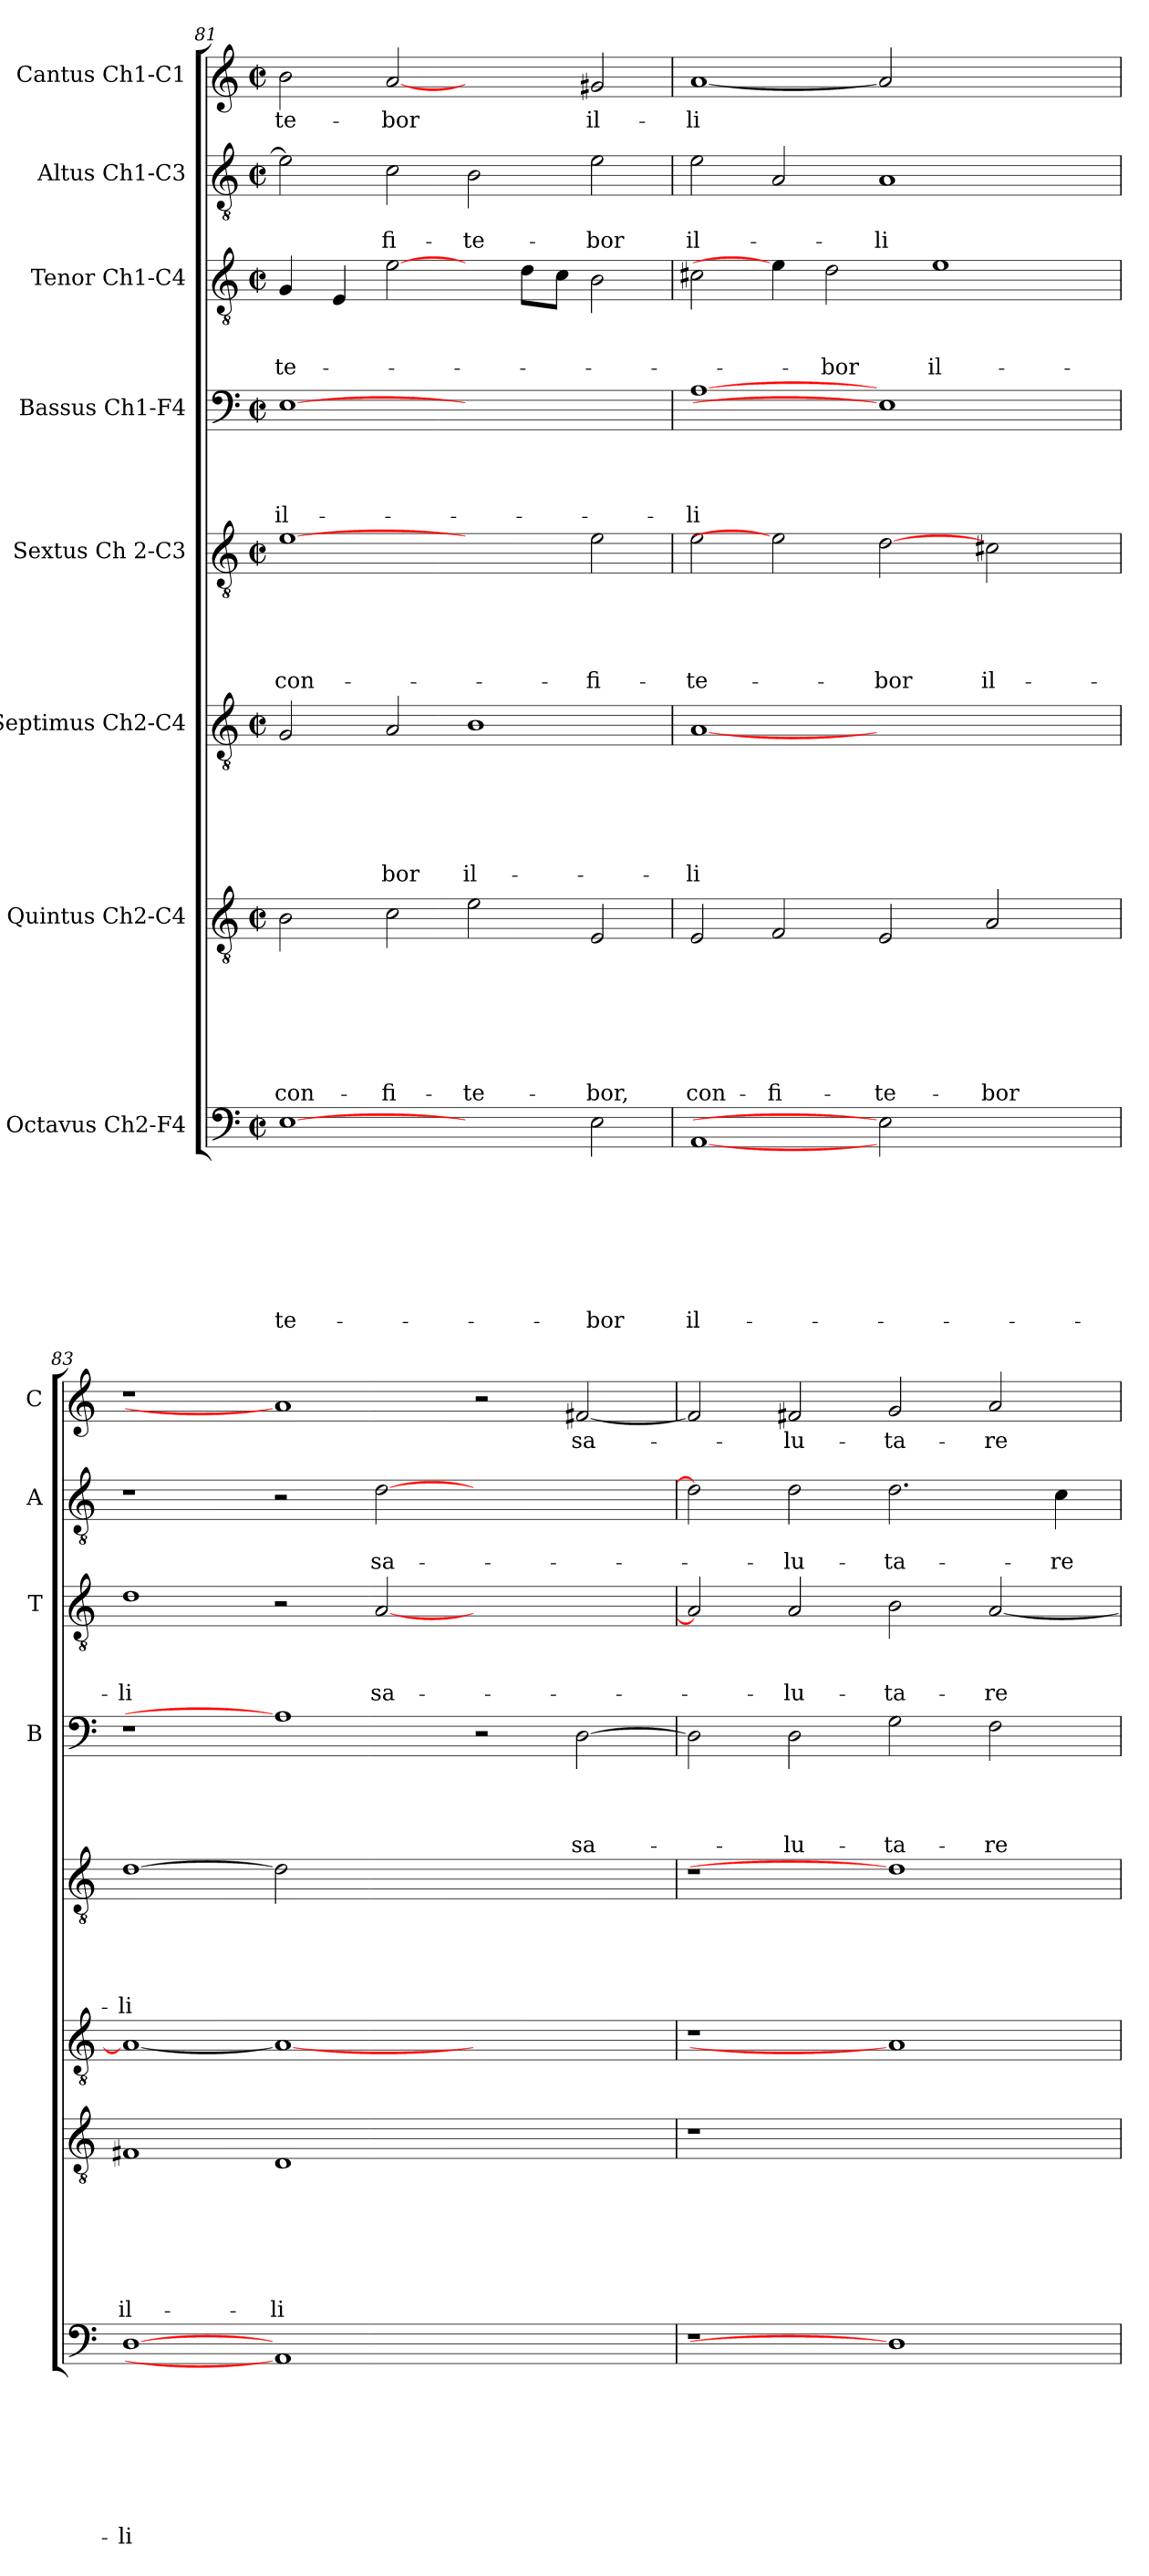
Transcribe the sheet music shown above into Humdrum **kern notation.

**kern	**text	**text	**text	**text	**text	**text	**text	**text	**kern	**text	**text	**text	**text	**text	**text	**text	**kern	**text	**text	**text	**text	**text	**text	**kern	**text	**text	**text	**text	**text	**kern	**text	**text	**text	**text	**kern	**text	**text	**text	**kern	**text	**text	**kern	**text
*part8	*part8	*part8	*part8	*part8	*part8	*part8	*part8	*part8	*part7	*part7	*part7	*part7	*part7	*part7	*part7	*part7	*part6	*part6	*part6	*part6	*part6	*part6	*part6	*part5	*part5	*part5	*part5	*part5	*part5	*part4	*part4	*part4	*part4	*part4	*part3	*part3	*part3	*part3	*part2	*part2	*part2	*part1	*part1
*staff8	*staff8	*staff8	*staff8	*staff8	*staff8	*staff8	*staff8	*staff8	*staff7	*staff7	*staff7	*staff7	*staff7	*staff7	*staff7	*staff7	*staff6	*staff6	*staff6	*staff6	*staff6	*staff6	*staff6	*staff5	*staff5	*staff5	*staff5	*staff5	*staff5	*staff4	*staff4	*staff4	*staff4	*staff4	*staff3	*staff3	*staff3	*staff3	*staff2	*staff2	*staff2	*staff1	*staff1
*I"Octavus Ch2-F4	*	*	*	*	*	*	*	*	*I"Quintus Ch2-C4	*	*	*	*	*	*	*	*I"Septimus Ch2-C4	*	*	*	*	*	*	*I"Sextus Ch 2-C3	*	*	*	*	*	*I"Bassus Ch1-F4	*	*	*	*	*I"Tenor Ch1-C4	*	*	*	*I"Altus Ch1-C3	*	*	*I"Cantus Ch1-C1	*
*	*	*	*	*	*	*	*	*	*	*	*	*	*	*	*	*	*	*	*	*	*	*	*	*	*	*	*	*	*	*I'B	*	*	*	*	*I'T	*	*	*	*I'A	*	*	*I'C	*
*clefF4	*	*	*	*	*	*	*	*	*clefGv2	*	*	*	*	*	*	*	*clefGv2	*	*	*	*	*	*	*clefGv2	*	*	*	*	*	*clefF4	*	*	*	*	*clefGv2	*	*	*	*clefGv2	*	*	*clefG2	*
*k[]	*	*	*	*	*	*	*	*	*k[]	*	*	*	*	*	*	*	*k[]	*	*	*	*	*	*	*k[]	*	*	*	*	*	*k[]	*	*	*	*	*k[]	*	*	*	*k[]	*	*	*k[]	*
*C:	*	*	*	*	*	*	*	*	*C:	*	*	*	*	*	*	*	*C:	*	*	*	*	*	*	*C:	*	*	*	*	*	*C:	*	*	*	*	*C:	*	*	*	*C:	*	*	*C:	*
*M2/2	*	*	*	*	*	*	*	*	*M2/2	*	*	*	*	*	*	*	*M2/2	*	*	*	*	*	*	*M2/2	*	*	*	*	*	*M2/2	*	*	*	*	*M2/2	*	*	*	*M2/2	*	*	*M2/2	*
*met(c|)	*	*	*	*	*	*	*	*	*met(c|)	*	*	*	*	*	*	*	*met(c|)	*	*	*	*	*	*	*met(c|)	*	*	*	*	*	*met(c|)	*	*	*	*	*met(c|)	*	*	*	*met(c|)	*	*	*met(c|)	*
=81	=81	=81	=81	=81	=81	=81	=81	=81	=81	=81	=81	=81	=81	=81	=81	=81	=81	=81	=81	=81	=81	=81	=81	=81	=81	=81	=81	=81	=81	=81	=81	=81	=81	=81	=81	=81	=81	=81	=81	=81	=81	=81	=81
!	!	!	!	!	!	!	!	!LO:LY:b	!	!	!	!	!	!	!	!LO:LY:b	!	!	!	!	!	!	!	!	!	!	!	!	!LO:LY:b	!	!	!	!	!LO:LY:b	!	!	!	!LO:LY:b	!	!	!	!	!LO:LY:b
[1E	.	.	.	.	.	.	.	-te-	2B\	.	.	.	.	.	.	con-	2G/	.	.	.	.	.	.	[1e	.	.	.	.	con-	[1E	.	.	.	il-	4G/	.	.	-te-	2e\]	.	.	2b\	-te-
.	.	.	.	.	.	.	.	.	.	.	.	.	.	.	.	.	.	.	.	.	.	.	.	.	.	.	.	.	.	.	.	.	.	.	4E/	.	.	.	.	.	.	.	.
!	!	!	!	!	!	!	!	!	!	!	!	!	!	!	!	!LO:LY:b	!	!	!	!	!	!	!LO:LY:b	!	!	!	!	!	!	!	!	!	!	!	!	!	!	!	!	!	!LO:LY:b	!	!LO:LY:b
.	.	.	.	.	.	.	.	.	2c\	.	.	.	.	.	.	-fi-	2A/	.	.	.	.	.	-bor	.	.	.	.	.	.	.	.	.	.	.	[2e\	.	.	.	2c\	.	-fi-	[2a	-bor
!	!	!	!	!	!	!	!	!	!	!	!	!	!	!	!	!LO:LY:b	!	!	!	!	!	!	!LO:LY:b	!	!	!	!	!	!	!	!	!	!	!	!	!	!	!	!	!	!LO:LY:b	!	!
2ryy	.	.	.	.	.	.	.	.	2e\	.	.	.	.	.	.	-te-	1B	.	.	.	.	.	il-	2ryy	.	.	.	.	.	1ryy	.	.	.	.	4ryy	.	.	.	2B\	.	-te-	2ryy	.
.	.	.	.	.	.	.	.	.	.	.	.	.	.	.	.	.	.	.	.	.	.	.	.	.	.	.	.	.	.	.	.	.	.	.	8d\L	.	.	.	.	.	.	.	.
.	.	.	.	.	.	.	.	.	.	.	.	.	.	.	.	.	.	.	.	.	.	.	.	.	.	.	.	.	.	.	.	.	.	.	8c\J	.	.	.	.	.	.	.	.
!	!	!	!	!	!	!	!	!LO:LY:b	!	!	!	!	!	!	!	!LO:LY:b	!	!	!	!	!	!	!	!	!	!	!	!	!LO:LY:b	!	!	!	!	!	!	!	!	!	!	!	!LO:LY:b	!	!LO:LY:b
2E\	.	.	.	.	.	.	.	-bor	2E/	.	.	.	.	.	.	-bor,	.	.	.	.	.	.	.	2e\	.	.	.	.	-fi-	.	.	.	.	.	2B\	.	.	.	2e\	.	-bor	2g#/	il-
=82	=82	=82	=82	=82	=82	=82	=82	=82	=82	=82	=82	=82	=82	=82	=82	=82	=82	=82	=82	=82	=82	=82	=82	=82	=82	=82	=82	=82	=82	=82	=82	=82	=82	=82	=82	=82	=82	=82	=82	=82	=82	=82	=82
!	!	!	!	!	!	!	!	!LO:LY:b	!	!	!	!	!	!	!	!LO:LY:b	!	!	!	!	!	!	!LO:LY:b	!	!	!	!	!	!LO:LY:b	!	!	!	!	!LO:LY:b	!	!	!	!	!	!	!LO:LY:b	!	!LO:LY:b
[1AA	.	.	.	.	.	.	.	il-	2E/	.	.	.	.	.	.	con-	[1A	.	.	.	.	.	-li	2e\	.	.	.	.	-te-	[1A	.	.	.	-li	2c#X\	.	.	.	2e\	.	il-	[1a	-li
!	!	!	!	!	!	!	!	!	!	!	!	!	!	!	!	!LO:LY:b	!	!	!	!	!	!	!	!	!	!	!	!	!	!	!	!	!	!	!	!	!	!	!	!	!	!	!
.	.	.	.	.	.	.	.	.	2F/	.	.	.	.	.	.	-fi-	.	.	.	.	.	.	.	2e]	.	.	.	.	.	.	.	.	.	.	4e\]	.	.	.	2A/	.	.	.	.
!	!	!	!	!	!	!	!	!	!	!	!	!	!	!	!	!	!	!	!	!	!	!	!	!	!	!	!	!	!	!	!	!	!	!	!	!	!	!LO:LY:b	!	!	!	!	!
.	.	.	.	.	.	.	.	.	.	.	.	.	.	.	.	.	.	.	.	.	.	.	.	.	.	.	.	.	.	.	.	.	.	.	2d\	.	.	-bor	.	.	.	.	.
!	!	!	!	!	!	!	!	!	!	!	!	!	!	!	!	!LO:LY:b	!	!	!	!	!	!	!	!	!	!	!	!	!LO:LY:b	!	!	!	!	!	!	!	!	!	!	!	!LO:LY:b	!	!
2E]	.	.	.	.	.	.	.	.	2E/	.	.	.	.	.	.	-te-	1ryy	.	.	.	.	.	.	[2d	.	.	.	.	-bor	1E]	.	.	.	.	.	.	.	.	1A	.	-li	2a]	.
!	!	!	!	!	!	!	!	!	!	!	!	!	!	!	!	!	!	!	!	!	!	!	!	!	!	!	!	!	!	!	!	!	!	!	!	!	!	!LO:LY:b	!	!	!	!	!
.	.	.	.	.	.	.	.	.	.	.	.	.	.	.	.	.	.	.	.	.	.	.	.	.	.	.	.	.	.	.	.	.	.	.	1e	.	.	il-	.	.	.	.	.
!	!	!	!	!	!	!	!	!	!	!	!	!	!	!	!	!LO:LY:b	!	!	!	!	!	!	!	!	!	!	!	!	!LO:LY:b	!	!	!	!	!	!	!	!	!	!	!	!	!	!
2.ryy	.	.	.	.	.	.	.	.	2A/	.	.	.	.	.	.	-bor	.	.	.	.	.	.	.	2c#\	.	.	.	.	il-	.	.	.	.	.	.	.	.	.	.	.	.	2.ryy	.
.	.	.	.	.	.	.	.	.	4ryy	.	.	.	.	.	.	.	4ryy	.	.	.	.	.	.	4ryy	.	.	.	.	.	4ryy	.	.	.	.	.	.	.	.	4ryy	.	.	.	.
!!LO:PB:g=z
=83	=83	=83	=83	=83	=83	=83	=83	=83	=83	=83	=83	=83	=83	=83	=83	=83	=83	=83	=83	=83	=83	=83	=83	=83	=83	=83	=83	=83	=83	=83	=83	=83	=83	=83	=83	=83	=83	=83	=83	=83	=83	=83	=83
!	!	!	!	!	!	!	!	!LO:LY:b	!	!	!	!	!	!	!	!LO:LY:b	!	!	!	!	!	!	!	!	!	!	!	!	!LO:LY:b	!	!	!	!	!	!	!	!	!LO:LY:b	!	!	!	!	!
[1D	.	.	.	.	.	.	.	-li	1F#X	.	.	.	.	.	.	il-	1A_	.	.	.	.	.	.	[1d	.	.	.	.	-li	1r	.	.	.	.	1d	.	.	-li	1r	.	.	1r	.
!	!	!	!	!	!	!	!	!	!	!	!	!	!	!	!	!LO:LY:b	!	!	!	!	!	!	!	!	!	!	!	!	!	!	!	!	!	!	!	!	!	!	!	!	!	!	!
1AA]	.	.	.	.	.	.	.	.	1D	.	.	.	.	.	.	-li	1A_	.	.	.	.	.	.	2d]	.	.	.	.	.	1A]	.	.	.	.	2r	.	.	.	2r	.	.	1a]	.
!	!	!	!	!	!	!	!	!	!	!	!	!	!	!	!	!	!	!	!	!	!	!	!	!	!	!	!	!	!	!	!	!	!	!	!	!	!	!LO:LY:b	!	!	!LO:LY:b	!	!
.	.	.	.	.	.	.	.	.	.	.	.	.	.	.	.	.	.	.	.	.	.	.	.	1.ryy	.	.	.	.	.	.	.	.	.	.	[2A/	.	.	sa-	[2d\	.	sa-	.	.
1ryy	.	.	.	.	.	.	.	.	1ryy	.	.	.	.	.	.	.	1ryy	.	.	.	.	.	.	.	.	.	.	.	.	2r	.	.	.	.	1ryy	.	.	.	1ryy	.	.	2r	.
!	!	!	!	!	!	!	!	!	!	!	!	!	!	!	!	!	!	!	!	!	!	!	!	!	!	!	!	!	!	!	!	!	!	!LO:LY:b	!	!	!	!	!	!	!	!	!LO:LY:b
.	.	.	.	.	.	.	.	.	.	.	.	.	.	.	.	.	.	.	.	.	.	.	.	.	.	.	.	.	.	[2D\	.	.	.	sa-	.	.	.	.	.	.	.	[2f#X/	sa-
=84	=84	=84	=84	=84	=84	=84	=84	=84	=84	=84	=84	=84	=84	=84	=84	=84	=84	=84	=84	=84	=84	=84	=84	=84	=84	=84	=84	=84	=84	=84	=84	=84	=84	=84	=84	=84	=84	=84	=84	=84	=84	=84	=84
1r	.	.	.	.	.	.	.	.	1r	.	.	.	.	.	.	.	1r	.	.	.	.	.	.	1r	.	.	.	.	.	2D\]	.	.	.	.	2A/]	.	.	.	2d\]	.	.	2f#/]	.
!	!	!	!	!	!	!	!	!	!	!	!	!	!	!	!	!	!	!	!	!	!	!	!	!	!	!	!	!	!	!	!	!	!	!LO:LY:b	!	!	!	!LO:LY:b	!	!	!LO:LY:b	!	!LO:LY:b
.	.	.	.	.	.	.	.	.	.	.	.	.	.	.	.	.	.	.	.	.	.	.	.	.	.	.	.	.	.	2D\	.	.	.	-lu-	2A/	.	.	-lu-	2d\	.	-lu-	2f#X/	-lu-
!	!	!	!	!	!	!	!	!	!	!	!	!	!	!	!	!	!	!	!	!	!	!	!	!	!	!	!	!	!	!	!	!	!	!LO:LY:b	!	!	!	!LO:LY:b	!	!	!LO:LY:b	!	!LO:LY:b
1D]	.	.	.	.	.	.	.	.	1ryy	.	.	.	.	.	.	.	1A]	.	.	.	.	.	.	1d]	.	.	.	.	.	2G\	.	.	.	-ta-	2B\	.	.	-ta-	2.d\	.	-ta-	2g/	-ta-
!	!	!	!	!	!	!	!	!	!	!	!	!	!	!	!	!	!	!	!	!	!	!	!	!	!	!	!	!	!	!	!	!	!	!LO:LY:b	!	!	!	!LO:LY:b	!	!	!	!	!LO:LY:b
.	.	.	.	.	.	.	.	.	.	.	.	.	.	.	.	.	.	.	.	.	.	.	.	.	.	.	.	.	.	2F\	.	.	.	-re	[2A/	.	.	-re	.	.	.	2a/	-re
!	!	!	!	!	!	!	!	!	!	!	!	!	!	!	!	!	!	!	!	!	!	!	!	!	!	!	!	!	!	!	!	!	!	!	!	!	!	!	!	!	!LO:LY:b	!	!
.	.	.	.	.	.	.	.	.	.	.	.	.	.	.	.	.	.	.	.	.	.	.	.	.	.	.	.	.	.	.	.	.	.	.	.	.	.	.	4c\	.	-re	.	.
=	=	=	=	=	=	=	=	=	=	=	=	=	=	=	=	=	=	=	=	=	=	=	=	=	=	=	=	=	=	=	=	=	=	=	=	=	=	=	=	=	=	=	=
*-	*-	*-	*-	*-	*-	*-	*-	*-	*-	*-	*-	*-	*-	*-	*-	*-	*-	*-	*-	*-	*-	*-	*-	*-	*-	*-	*-	*-	*-	*-	*-	*-	*-	*-	*-	*-	*-	*-	*-	*-	*-	*-	*-
